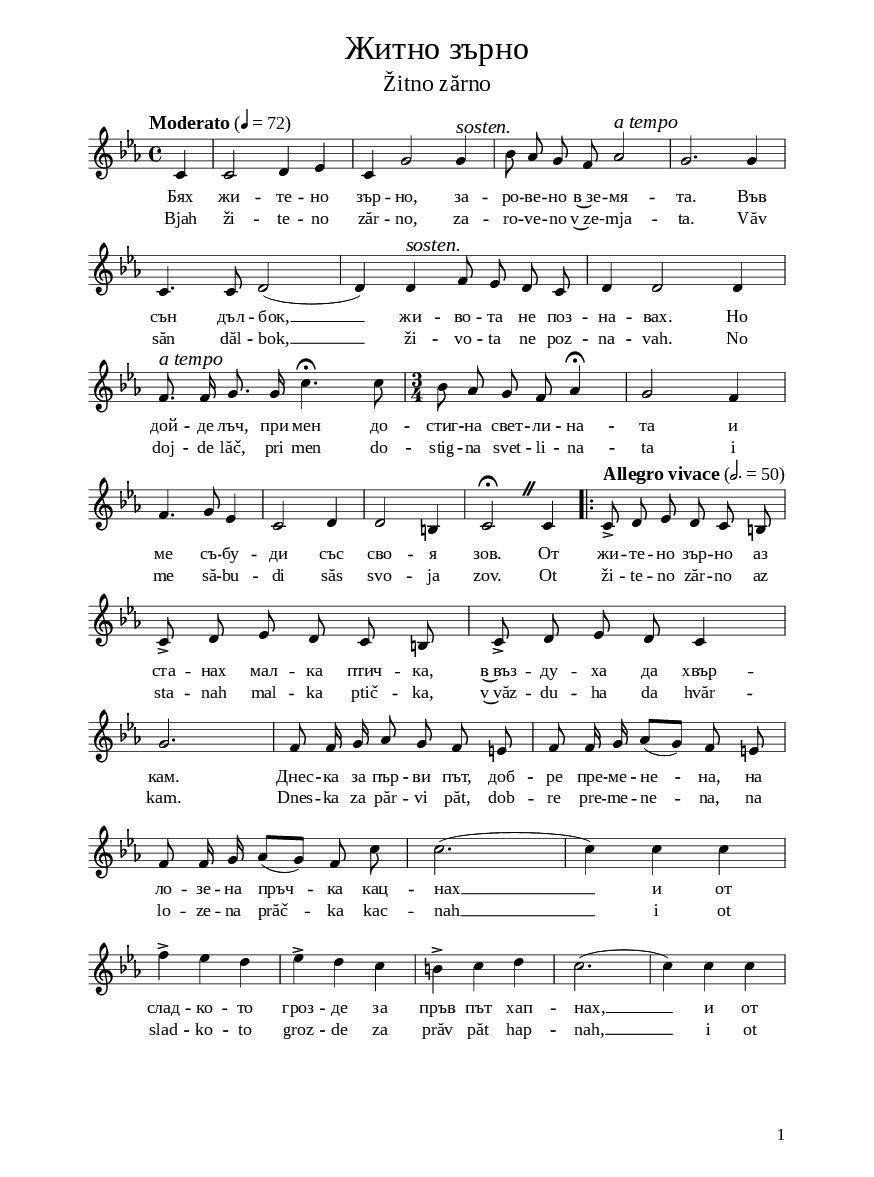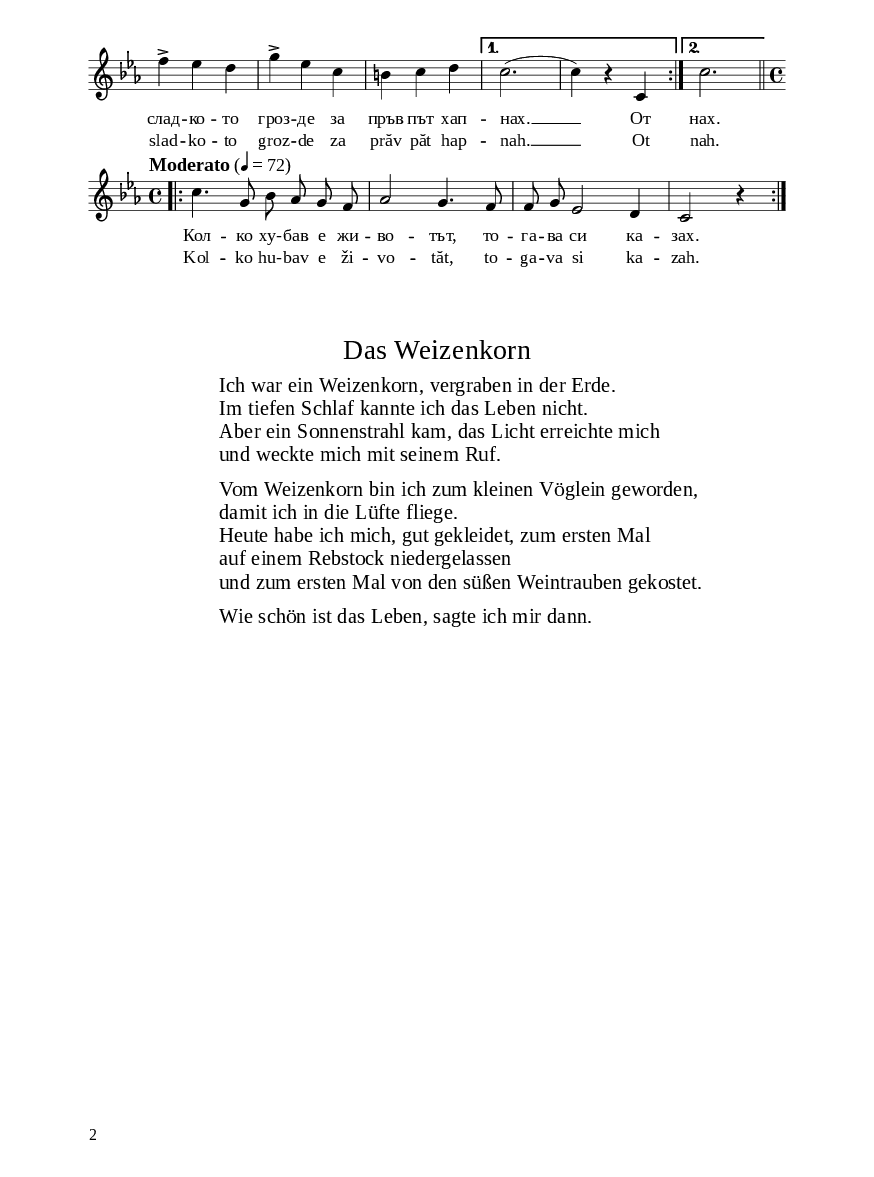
\version "2.24.4"

% include paper part and global functions
\include "include/globals.ily"

\bookpart {
  \label #'ref176
  \tocItem \markup "Житно зърно – Žitno zărno "
  \include "include/bookpart-paper.ily"
  \score {
    \include "include/score-layout.ily"
    \new Voice \relative c' {
      \clef treble
      \key c \minor
      \time 4/4
      \tempoFunc "Moderato" 4 "72"
      \autoBeamOff
      \partial 4
      c4 | c2 d4 es | c g'2 g4^\markup { \huge \italic "sosten."} | bes8 as g f as2^\markup { \huge \italic "a tempo"} | g2. g4 | \break

      c,4. c8 d2 (| d4) d^\markup { \huge \italic "sosten."} f8 es d c | d4 d2 d4 |\break

      f8.^\markup { \huge \italic "a tempo"} f16 g8. g16 c4. \fermata c8 | \time 3/4 bes as g f as4 \fermata | g2 f4 | \break

      f4. g8 es4 | c2 d4 | d2 b4 | c2 \fermata \caesura c4 | \repeat volta 2 {

        \tempoFunc "Allegro vivace" 2. "50"
        c8 -> d es d c b | |\break

        c -> d es d c  b | c -> d es d c 4 | \break

        g'2.  | f8 f16 g16 as8 g f e |  f8 f16 g16 as8 ( [g]) f e | \break
        f f16 g16  as8 ( [g ] ) f c' | c2. (| c4) c c | \break

        f -> es d | es -> d c | b -> c d | c2. ( | c4)  c c  | \break

        f -> es d | g -> es c | b c d |
      }
      \alternative {
        {
          c2. ( | c4)  r4 c,4  |
        }  {c'2. \bar "||"  \break }
      }


      \time 4/4
      \tempoFunc "Moderato" 4 "72"
      \bar ".|:-||" c4. g8 bes as g f | as2 g4. f8 | f g es2 d4 | c2 r4
      \bar ":|."
    }

    \addlyrics {
      Бях жи -- те -- но зър -- но, за -- ро -- ве -- но в~зе -- мя -- та.

      Във сън дъл -- бок, __ жи -- во -- та не поз -- на -- вах.

      Но дой -- де лъч, при мен до -- стиг -- на свет -- ли -- на -- та

      и ме съ -- бу -- ди със сво -- я зов.

      От жи -- те -- но зър -- но аз ста -- нах мал -- ка птич -- ка,

      в~въз -- ду -- ха да хвър -- кам.

      Днес -- ка за пър -- ви път, доб -- ре пре -- ме -- не -- на,

      на ло -- зе -- на пръч -- ка кац -- нах __ и от слад -- ко -- то гроз -- де

      за пръв път хап -- нах, __ и от слад -- ко -- то гроз -- де

      за пръв път хап -- нах. __ От нах.

      Кол -- ко "ху-" -- бав е жи -- во -- тът, то -- га -- ва си ка -- зах.}

      \addlyrics {
        Bjah ži -- te -- no zăr -- no, za -- ro -- ve -- no "v~ze-" -- mja -- ta.

        Văv săn dăl -- bok, __ ži -- vo -- ta ne poz -- na -- vah.

        No doj -- de lăč, pri men do -- stig -- na svet -- li -- na -- ta

        i me să -- bu -- di săs svo -- ja zov.

        Ot ži -- te -- no zăr -- no az sta -- nah mal -- ka ptič -- ka,

        v~văz -- du -- ha da hvăr -- kam.

        Dnes -- ka za păr -- vi păt, dob -- re pre -- me -- ne -- na,

        na lo -- ze -- na prăč -- ka kac -- nah __ i ot slad -- ko -- to groz -- de

        za prăv păt hap -- nah, __ i ot slad -- ko -- to groz -- de

        za prăv păt hap -- nah. __ Ot nah.

        Kol -- ko "hu-" -- bav e ži -- vo -- tăt, to -- ga -- va si ka -- zah.}

        \header {
          title = \titleFunc "Житно зърно" "Žitno zărno"
        }

        \midi{}

      } % score

      \markup \vspace #3

      % include foreign translation(s) of the song
      \version "2.24.4"

\markup \fill-line { \fontsize #deTitleFontSize "Das Weizenkorn" }
\markup \null
\markup \null
\markup \abs-fontsize #10 {
  \hspace #15
  \override #`(baseline-skip . ,deCoupletBaselineSkip)

\column {

 \line { "   "Ich war ein Weizenkorn, vergraben in der Erde.}

 \line { "   "Im tiefen Schlaf kannte ich das Leben nicht.}

 \line { "   "Aber ein Sonnenstrahl kam, das Licht erreichte mich}

 \line { "   "und weckte mich mit seinem Ruf. }
\vspace #0.5

 \line { "   "Vom Weizenkorn bin ich zum kleinen Vöglein geworden,}

 \line { "   "damit ich in die Lüfte fliege. }

 \line { "   "Heute habe ich mich, gut gekleidet, zum ersten Mal}

 \line { "   "auf einem Rebstock niedergelassen }

 \line { "   "und zum ersten Mal von den süßen Weintrauben gekostet.}
\vspace #0.5

 \line { "   "Wie schön ist das Leben, sagte ich mir dann. }


  }
}


    } % bookpart

    % Più mosso
    %
